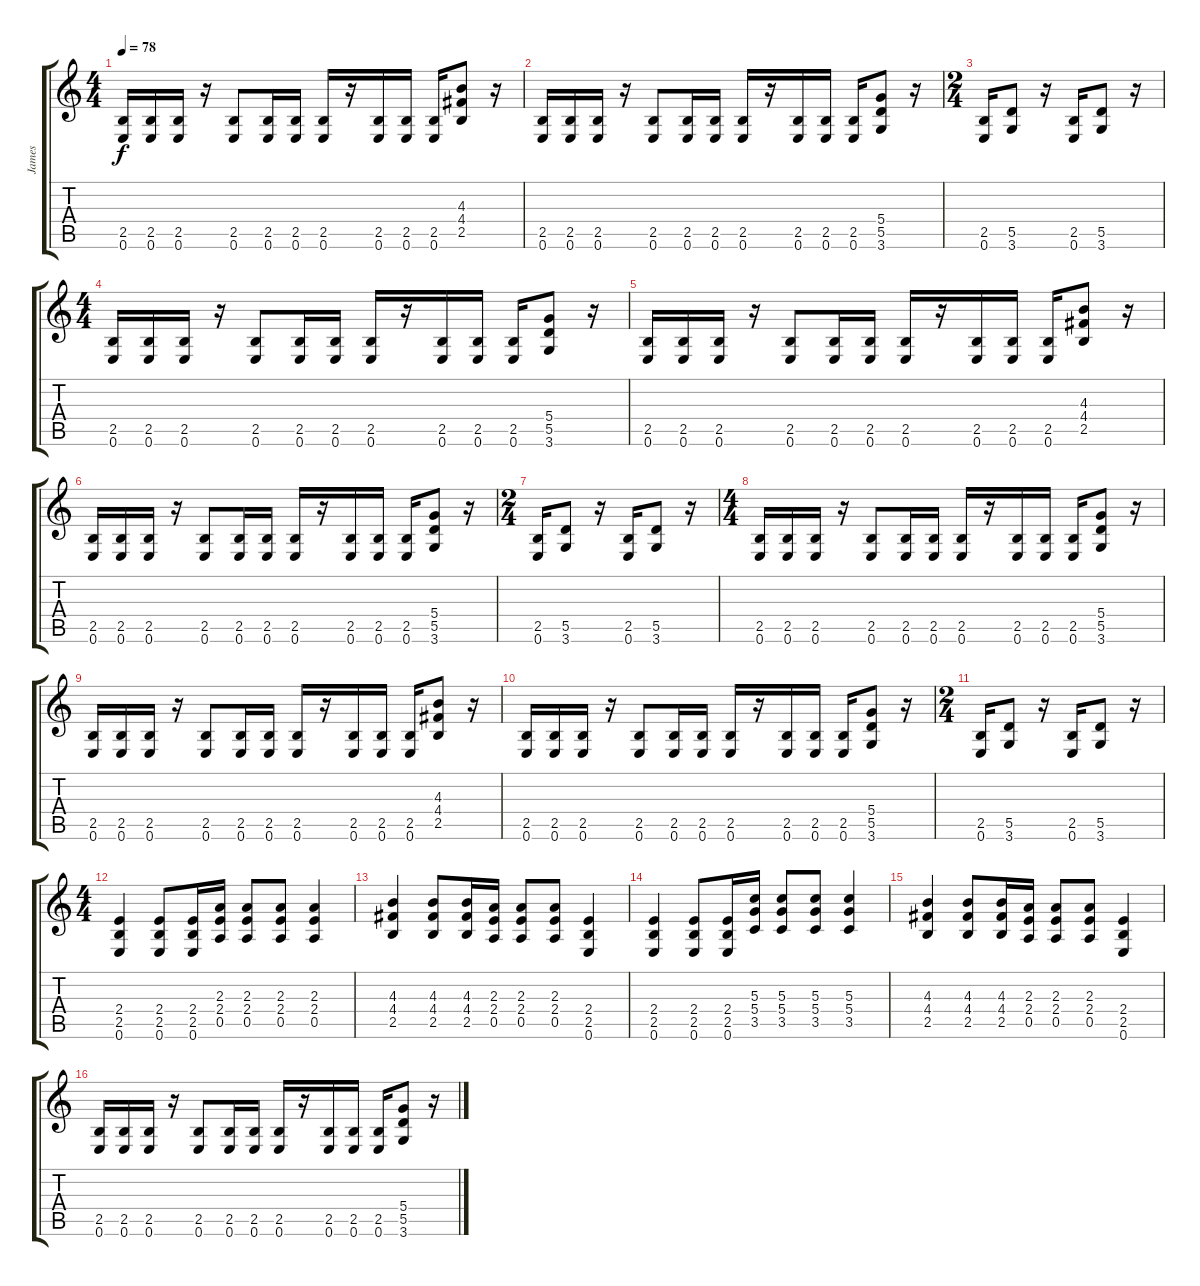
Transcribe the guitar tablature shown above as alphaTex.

\track ("James" "James") {instrument electricguitarclean}
\staff {score tabs}
\tuning (E4 B3 G3 D3 A2 E2) {hide}
\ts (4 4)
\tempo 78
\clef g2
\ks c
(2.5 0.6).16{dy f} (2.5 0.6).16 (2.5 0.6).16 r.16 (2.5 0.6).8 (2.5 0.6).16 (2.5 0.6).16 (2.5 0.6).16 r.16 (2.5 0.6).16 (2.5 0.6).16 (2.5 0.6).16 (4.3 4.4 2.5).8 r.16 |
(2.5 0.6).16 (2.5 0.6).16 (2.5 0.6).16 r.16 (2.5 0.6).8 (2.5 0.6).16 (2.5 0.6).16 (2.5 0.6).16 r.16 (2.5 0.6).16 (2.5 0.6).16 (2.5 0.6).16 (5.4 5.5 3.6).8 r.16 |
\ts (2 4)
(2.5 0.6).16 (5.5 3.6).8 r.16 (2.5 0.6).16 (5.5 3.6).8 r.16 |
\ts (4 4)
(2.5 0.6).16 (2.5 0.6).16 (2.5 0.6).16 r.16 (2.5 0.6).8 (2.5 0.6).16 (2.5 0.6).16 (2.5 0.6).16 r.16 (2.5 0.6).16 (2.5 0.6).16 (2.5 0.6).16 (5.4 5.5 3.6).8 r.16 |
(2.5 0.6).16 (2.5 0.6).16 (2.5 0.6).16 r.16 (2.5 0.6).8 (2.5 0.6).16 (2.5 0.6).16 (2.5 0.6).16 r.16 (2.5 0.6).16 (2.5 0.6).16 (2.5 0.6).16 (4.3 4.4 2.5).8 r.16 |
(2.5 0.6).16 (2.5 0.6).16 (2.5 0.6).16 r.16 (2.5 0.6).8 (2.5 0.6).16 (2.5 0.6).16 (2.5 0.6).16 r.16 (2.5 0.6).16 (2.5 0.6).16 (2.5 0.6).16 (5.4 5.5 3.6).8 r.16 |
\ts (2 4)
(2.5 0.6).16 (5.5 3.6).8 r.16 (2.5 0.6).16 (5.5 3.6).8 r.16 |
\ts (4 4)
(2.5 0.6).16 (2.5 0.6).16 (2.5 0.6).16 r.16 (2.5 0.6).8 (2.5 0.6).16 (2.5 0.6).16 (2.5 0.6).16 r.16 (2.5 0.6).16 (2.5 0.6).16 (2.5 0.6).16 (5.4 5.5 3.6).8 r.16 |
(2.5 0.6).16 (2.5 0.6).16 (2.5 0.6).16 r.16 (2.5 0.6).8 (2.5 0.6).16 (2.5 0.6).16 (2.5 0.6).16 r.16 (2.5 0.6).16 (2.5 0.6).16 (2.5 0.6).16 (4.3 4.4 2.5).8 r.16 |
(2.5 0.6).16 (2.5 0.6).16 (2.5 0.6).16 r.16 (2.5 0.6).8 (2.5 0.6).16 (2.5 0.6).16 (2.5 0.6).16 r.16 (2.5 0.6).16 (2.5 0.6).16 (2.5 0.6).16 (5.4 5.5 3.6).8 r.16 |
\ts (2 4)
(2.5 0.6).16 (5.5 3.6).8 r.16 (2.5 0.6).16 (5.5 3.6).8 r.16 |
\ts (4 4)
(2.4 2.5 0.6).4 (2.4 2.5 0.6).8 (2.4 2.5 0.6).16 (2.3 2.4 0.5).16 (2.3 2.4 0.5).8 (2.3 2.4 0.5).8 (2.3 2.4 0.5).4 |
(4.3 4.4 2.5).4 (4.3 4.4 2.5).8 (4.3 4.4 2.5).16 (2.3 2.4 0.5).16 (2.3 2.4 0.5).8 (2.3 2.4 0.5).8 (2.4 2.5 0.6).4 |
(2.4 2.5 0.6).4 (2.4 2.5 0.6).8 (2.4 2.5 0.6).16 (5.3 5.4 3.5).16 (5.3 5.4 3.5).8 (5.3 5.4 3.5).8 (5.3 5.4 3.5).4 |
(4.3 4.4 2.5).4 (4.3 4.4 2.5).8 (4.3 4.4 2.5).16 (2.3 2.4 0.5).16 (2.3 2.4 0.5).8 (2.3 2.4 0.5).8 (2.4 2.5 0.6).4 |
(2.5 0.6).16 (2.5 0.6).16 (2.5 0.6).16 r.16 (2.5 0.6).8 (2.5 0.6).16 (2.5 0.6).16 (2.5 0.6).16 r.16 (2.5 0.6).16 (2.5 0.6).16 (2.5 0.6).16 (5.4 5.5 3.6).8 r.16
